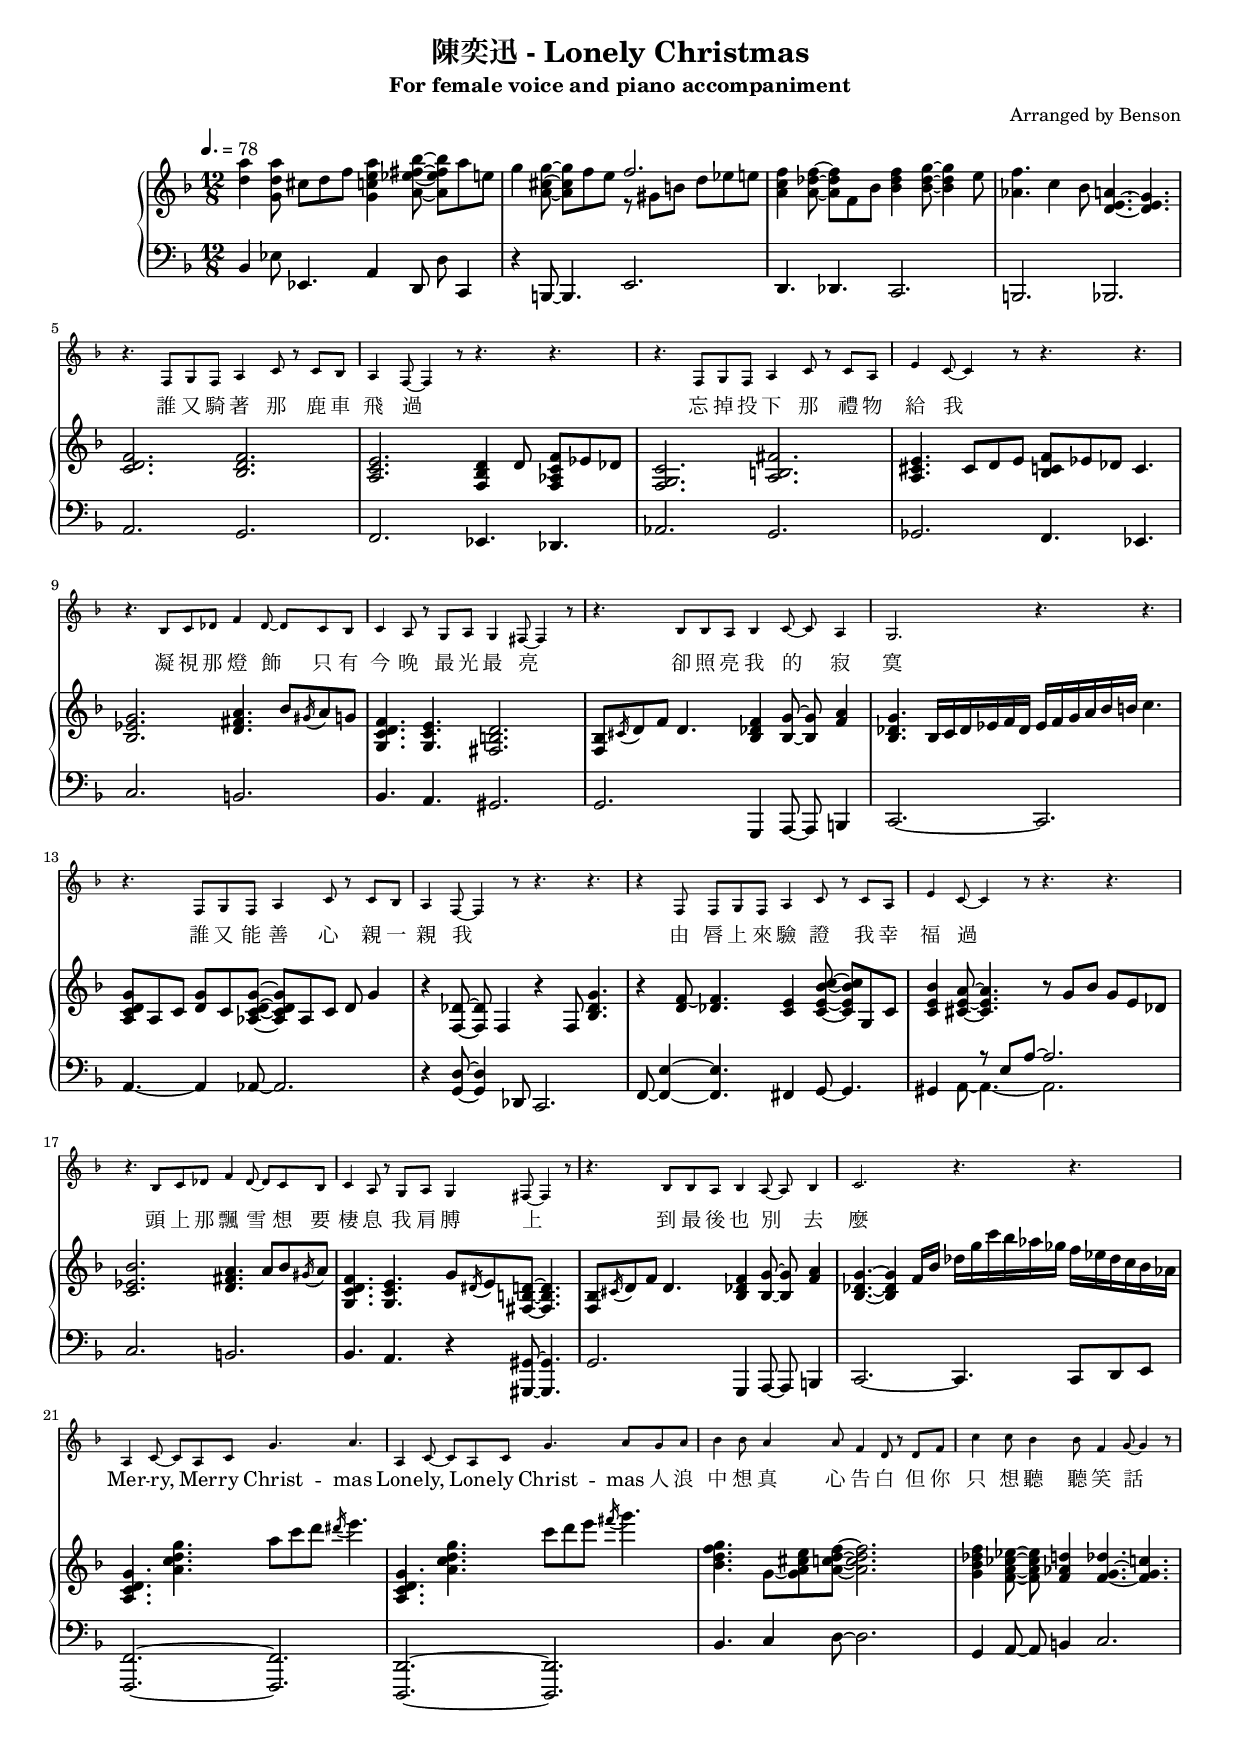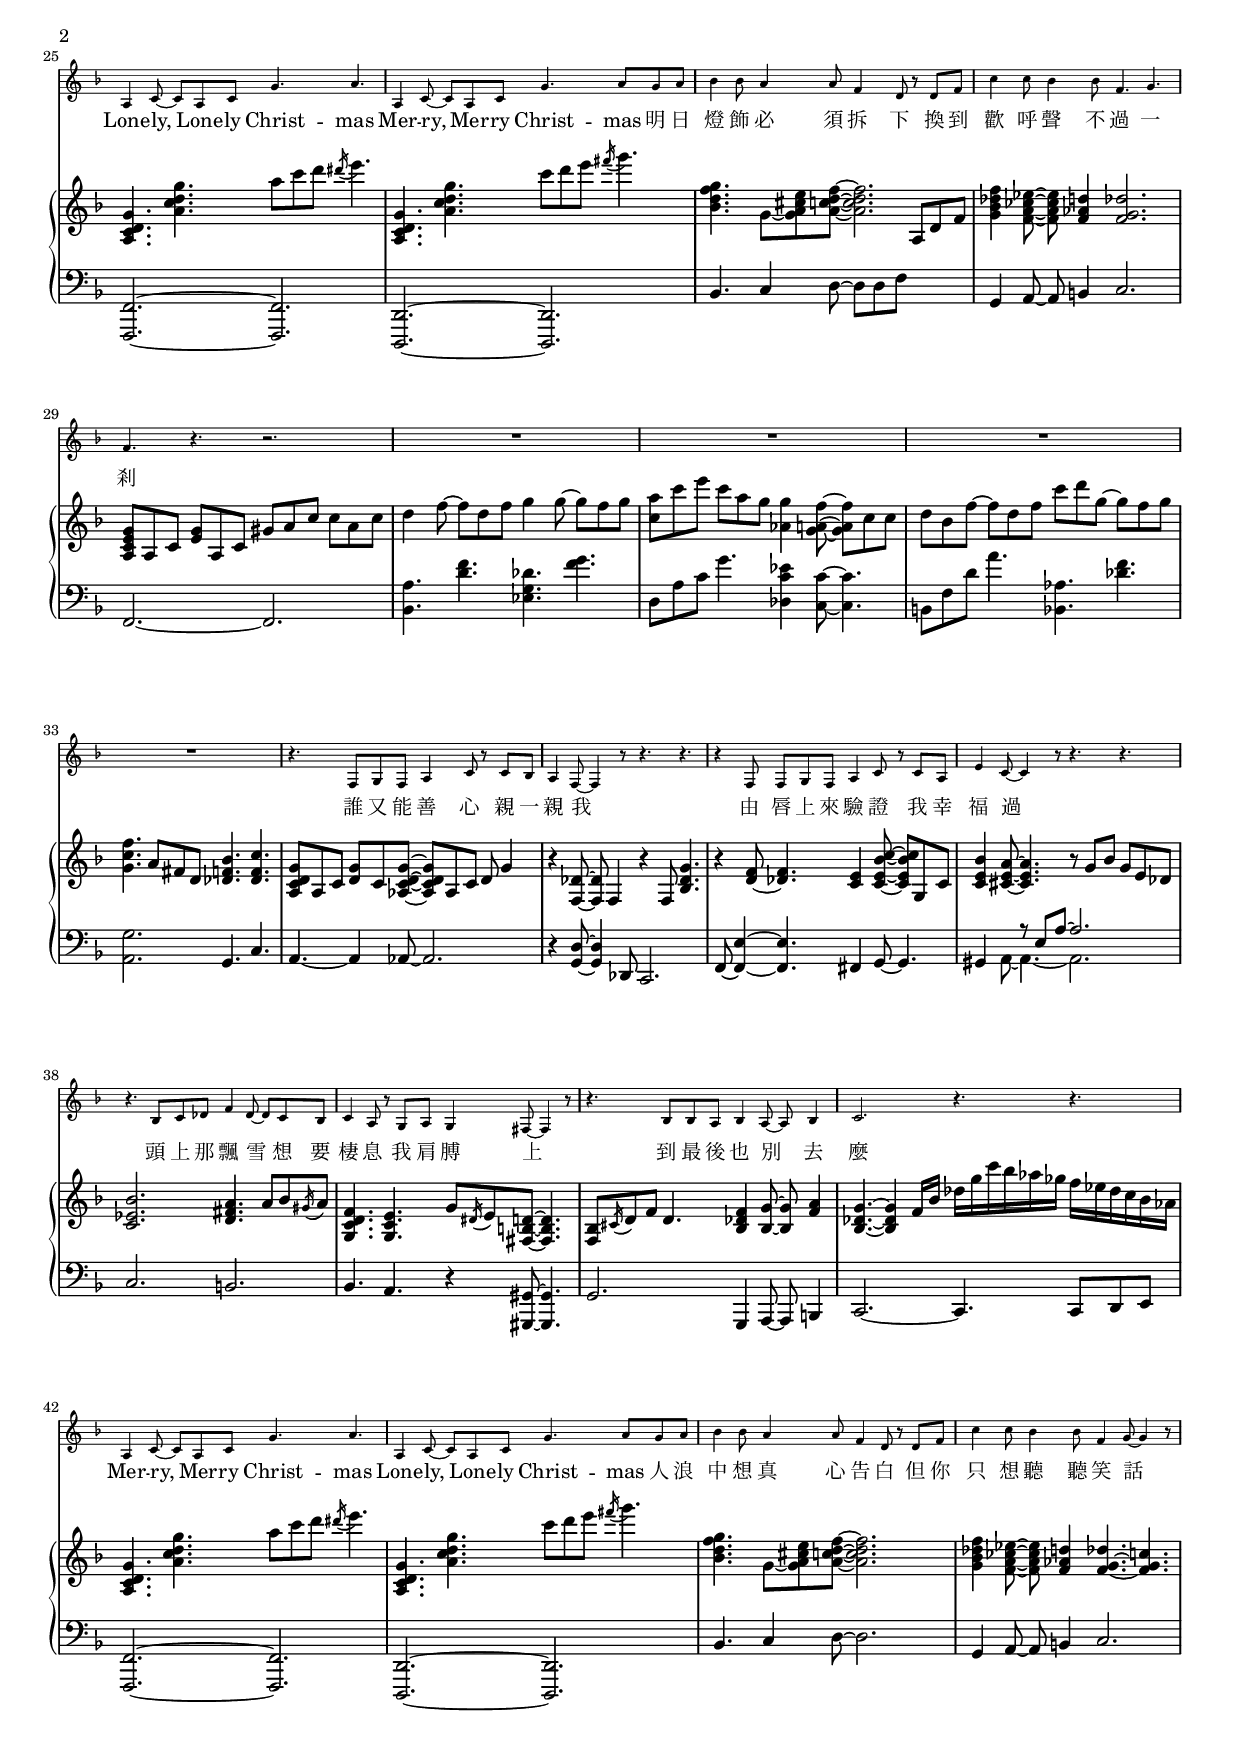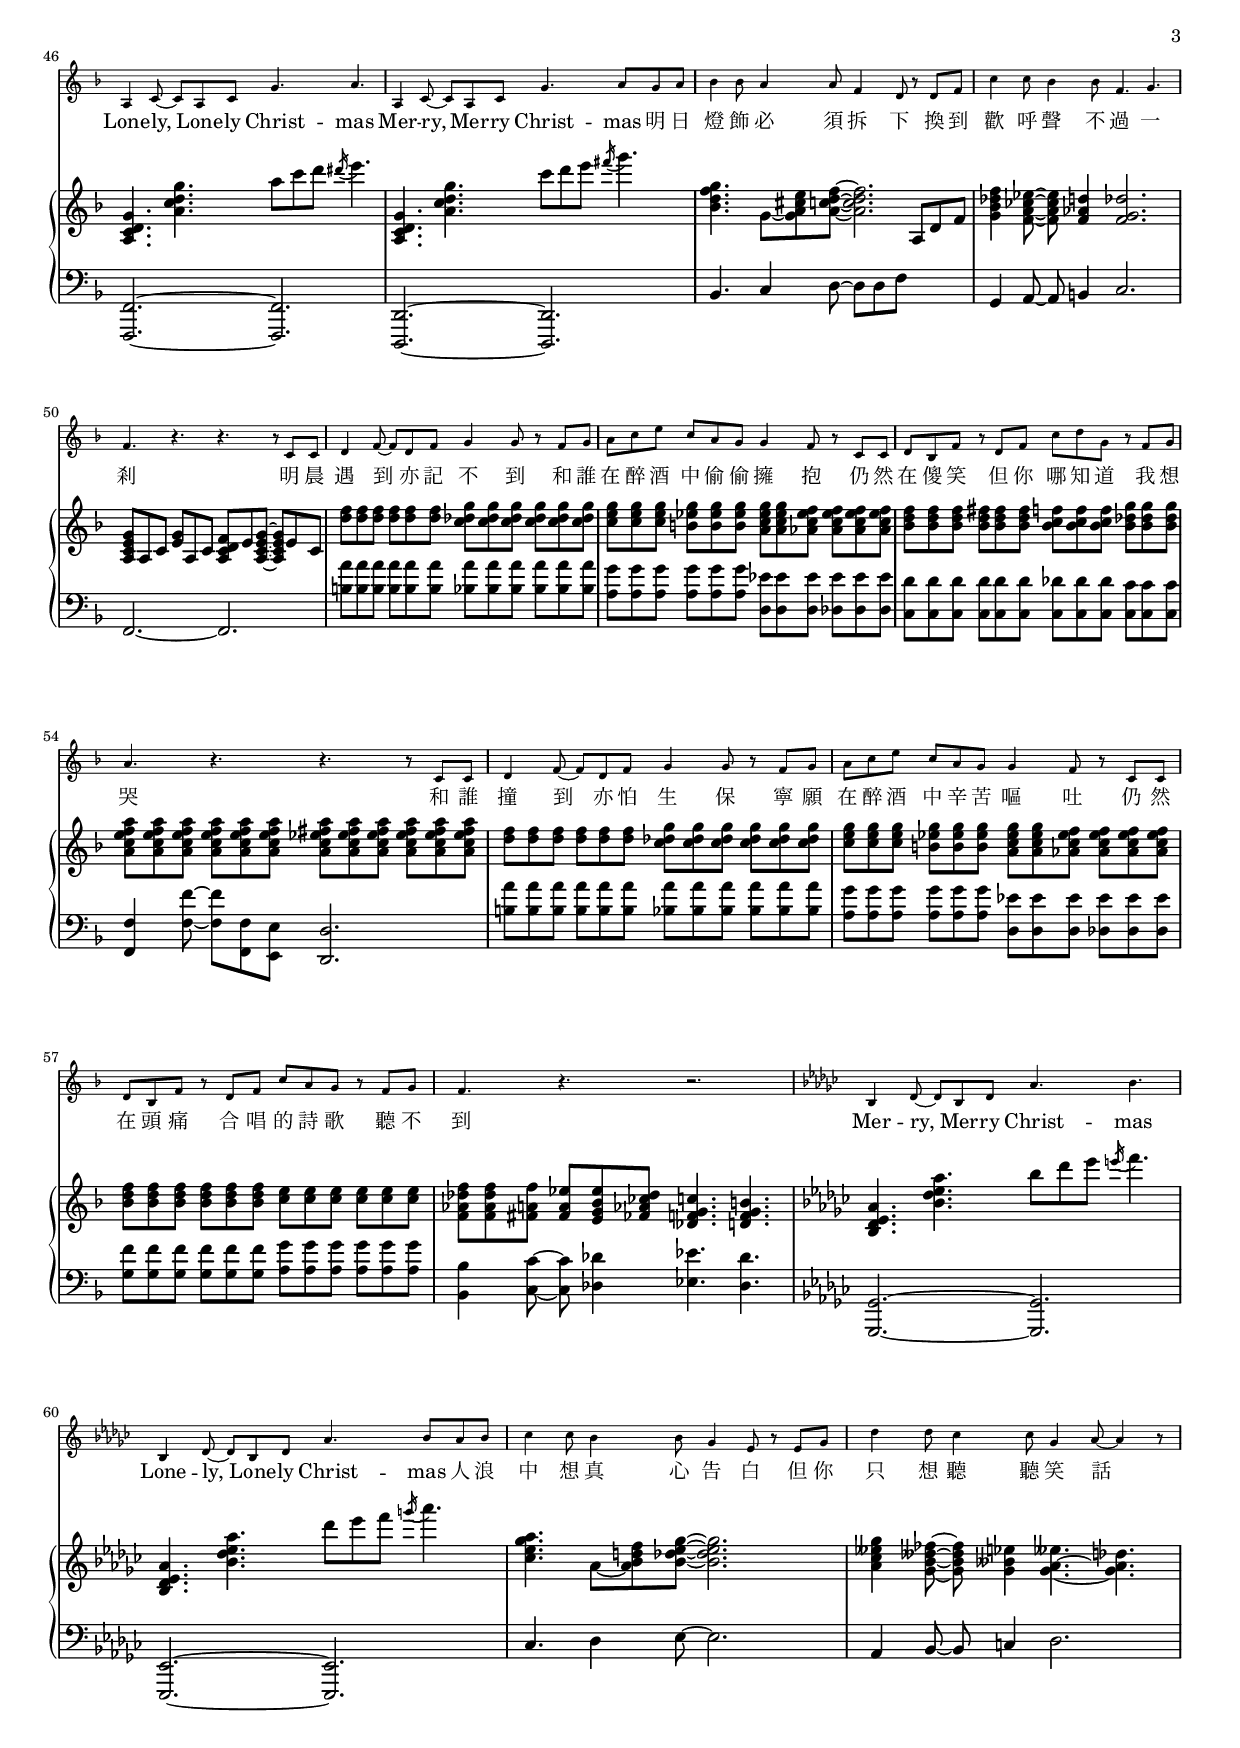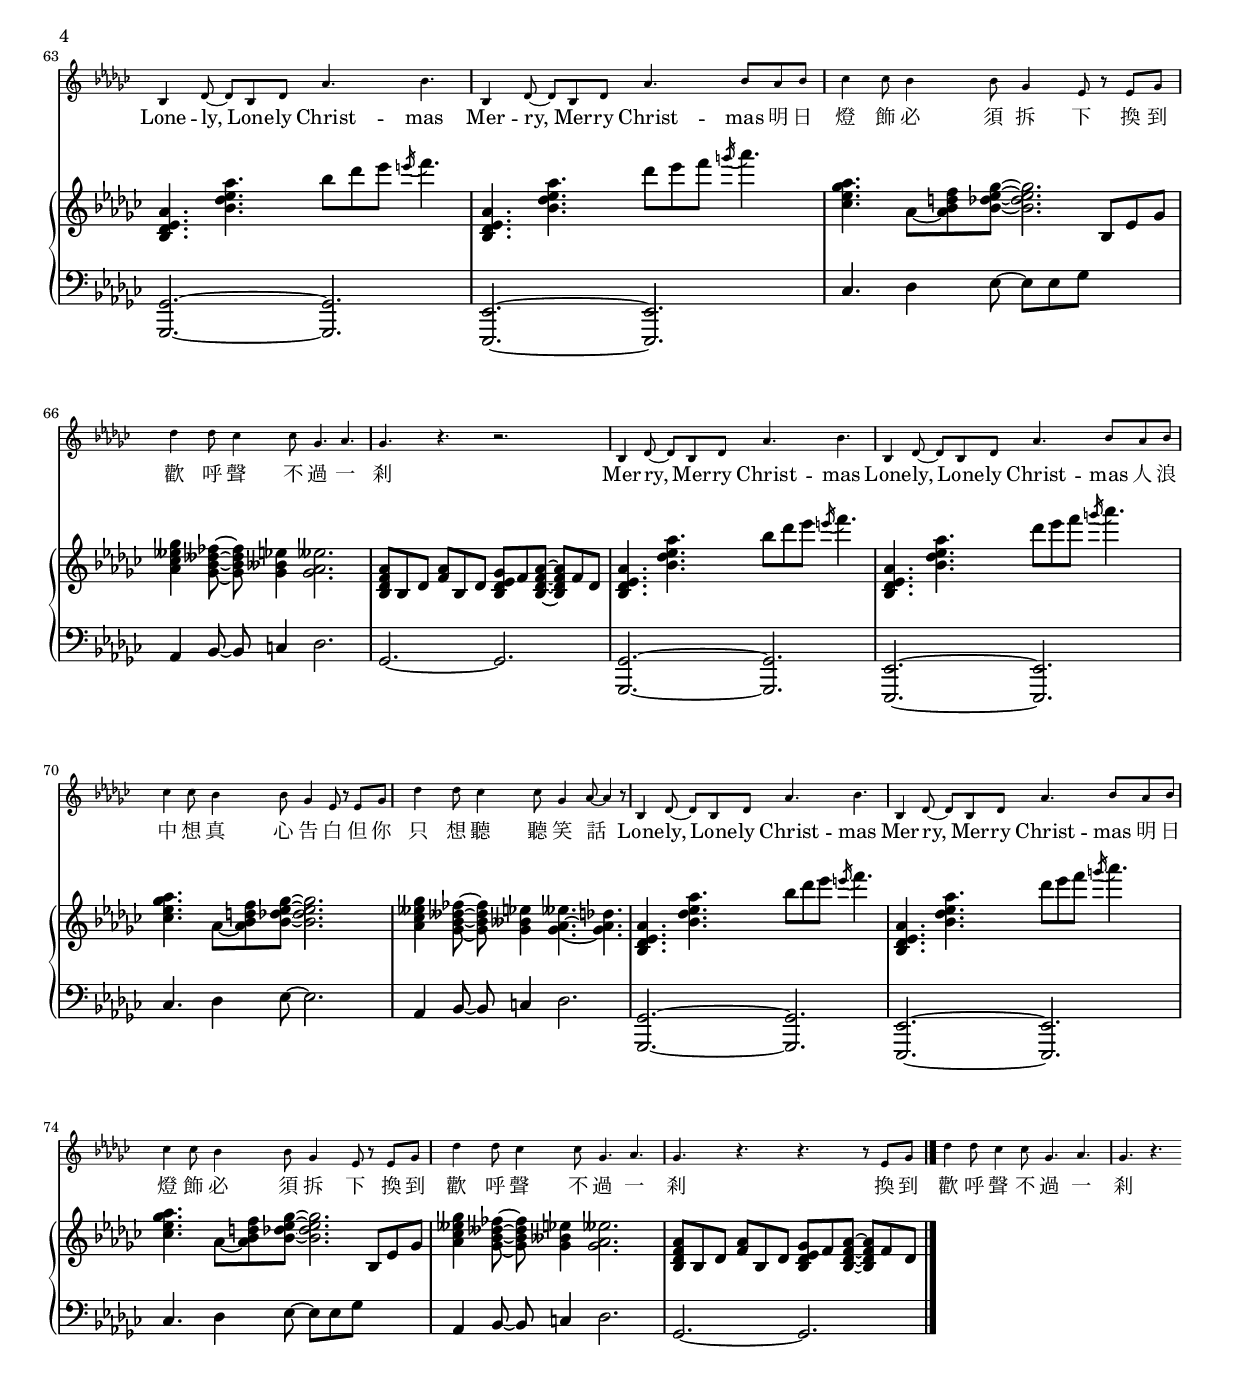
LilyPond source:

\version "2.18.2"
#(set-global-staff-size 16)

%%%%%%%%%%%%%%%%%%%%%%%%%%%%%%%%%%%%%%%%%%%%%%%%%%%%%%%%%%%%%%%%%%%%%%%%%%%%%%%%%%%%%%%%%%
%%  http://lsr.di.unimi.it/LSR/Item?id=445

%LSR by Jay Anderson.
%modyfied by Simon Albrecht on March 2014.
%=> http://lilypond.1069038.n5.nabble.com/LSR-445-error-td160662.html

#(define (octave-up m t)
 (let* ((octave (1- t))
      (new-note (ly:music-deep-copy m))
      (new-pitch (ly:make-pitch
        octave
        (ly:pitch-notename (ly:music-property m 'pitch))
        (ly:pitch-alteration (ly:music-property m 'pitch)))))
  (set! (ly:music-property new-note 'pitch) new-pitch)
  new-note))

#(define (octavize-chord elements t)
 (cond ((null? elements) elements)
     ((eq? (ly:music-property (car elements) 'name) 'NoteEvent)
       (cons (car elements)
             (cons (octave-up (car elements) t)
                   (octavize-chord (cdr elements) t))))
     (else (cons (car elements) (octavize-chord (cdr elements ) t)))))

#(define (octavize music t)
 (if (eq? (ly:music-property music 'name) 'EventChord)
       (ly:music-set-property! music 'elements (octavize-chord
(ly:music-property music 'elements) t)))
 music)

makeOctaves = #(define-music-function (parser location arg mus) (integer? ly:music?)
 (music-map (lambda (x) (octavize x arg)) (event-chord-wrap! mus)))
%%%%%%%%%%%%%%%%%%%%%%%%%%%%%%%%%%%%%%%%%%%%%%%%%%%%%%%%%%%%%%%%%%%%%%%%%%%%%%%%%%%%%%%%%%


\header {
  title = "陳奕迅 - Lonely Christmas"
  subtitle = "For female voice and piano accompaniment"
  arranger = "Arranged by Benson"
}

upper-prelude = \relative c {
  <a''' e'>4 <d, a' e'>8 gis a c <d, g b e>4 <e bes' cis f>8~ q e' b
  d4 <e, gis d'>8~ q c' b << { c2. } \\ { r8 dis, fis a bes b } >>
  <e, g c>4 <e aes c>8~ q c f <f aes c>4 <f aes d>8~ q4 b8
  <ees, c'>4. g4 f8 <a, b e>4.~ <a b d>
}

lower-prelude = \relative c {
  f4 bes8 bes,4. e4 a,8 a' g,4 r4 fis8~ fis4. b2.
  a4. aes4. g2. fis2. f
}

lower-melodya = \relative c {
  e2. d c bes4. aes
  ees'2. d des c4. bes
  g'2. fis f4. e dis2.
  d2. d,4 e8~ e fis4 g2.~ g2.
}

upper-melodya = \relative c' {
  \clef treble
  <g' a c>2. <f a c> <e g b> <c f a>4 a'8 <c, ees g c>8 bes' aes
  <c, d g>2. <e fis cis'> <e gis b>4. gis8 a b <f g c>8 bes aes g4.
  <f bes d>2. <a cis e>4. f'8 \acciaccatura dis16 e8 d <d, g a c>4. <d g b> <cis fis a>2.
  <c f>8 \acciaccatura gis'16 a8 c a4. <f aes c>4 <f d'>8~ q <c' e>4 <f, aes d>4.
  f16 g aes bes c aes bes c d e f fis g4.
}

lower-melodya-dash = \relative c {
  e4.~ e4 ees8~ ees2.
  r4 <d a'>8~ q4 aes8 g2.
  c8~ <c b'>4~ q4. cis4 d8~ d4. dis4 << { s8 r8 b' e~ e2. } \\ { e,8~ e4.~ e2. } >>
  g2. fis f4. e r4 <dis dis,>8~ q4.
  d2. d,4 e8~ e fis4 g2.~ g4. g8 a b
}

upper-melodya-dash = \relative c' {
  <e g a d>8 e g <a d> g <ees g a d>~ q ees g a d4
  r4 <c, aes'>8~ q8 c4 r4 c8 <f aes d>4.
  r4 <a c>8~ <aes c>4. <g b>4 <g b f' g>8~ q8 d8 g <g b f'>4 <gis b e>8~ q4. r8 d' f d b aes
  <g bes f'>2. <a cis e>4. e'8 f \acciaccatura dis16 e8 <d, g a c>4. <d g b> d'8 \acciaccatura ais16 b8 <cis, fis a>8~ q4.
  <c f>8 \acciaccatura gis'16 a8 c a4. <f aes c>4 <f d'>8~ q <c' e>4 <f, aes d>4.~ q4
  c'16 f aes d g f ees des c bes aes g f ees
}

lower-melodyb = \relative c, {
  <c c'>2.~ q
  <a a'>~ q
  f''4. g4 a8~ a2.
  d,4 e8~ e fis4 g2.
  <c,, c'>2.~ q
  <a a'>~ q
  f''4. g4 a8~ a a c \change Staff = "right" e a c
  \change Staff = "left"
  d,,4 e8~ e fis4 g2. c,2.~ c
}

upper-melodyb = \relative c {
  % \clef bass % depending on transpoing interval
  <e' g a d>4.
  % \clef treble % depending on transpoing interval
  <e' g a d>4. e'8 g a \acciaccatura ais16 b4.
  % \clef bass % depending on transpoing interval
  <e,,, g a d>4.
  % \clef treble % depending on transpoing interval
  <e' g a d>4. g'8 a b \acciaccatura cis16 d4.
  <f,, a c d>4. d8~ <d e gis b>8 <e g a c>8~ q2.
  <d f aes c>4 <c e ges bes>8~ q <c ees a>4 <c d aes'>4.~ <c d g>
  % \clef bass % depending on transpoing interval
  <e, g a d>4.
  % \clef treble % depending on transpoing interval
  <e' g a d>4. e'8 g a \acciaccatura ais16 b4.
  % \clef bass % depending on transpoing interval
  <e,,, g a d>4.
  % \clef treble % depending on transpoing interval
  <e' g a d>4. g'8 a b \acciaccatura cis16 d4.
  <f,, a c d>4. d8~ <d e gis b>8 <e g a c>8~ q2.
  <d f aes c>4 <c e ges bes>8~ q <c ees a>4 <c d aes'>2.
  <e, g b d>8 e g <b d> e, g
}

upper-melodyb-end-a = \relative c' {
  <e g a c>8 b' <e, g b d>8~ q b' g
}

upper-episode = \relative c'' {
  dis8 e g g e g
  a4 c8~ c a c
  d4 d8~ d c d
  <e g,> g b g e d
  <d ees,>4 <c d, e>8~ q g g
  a f c'~ c a c
  g' a d,~ d c d
  <c g d>4. e,8 cis a <aes c f>4. <aes c g'> 
}

lower-episode = \relative c {
  <f e'>4. <a' c>
  <bes, d aes'> <c' d>
  a,8 e' g d'4.
  <aes, g' bes>4 <g g'>8~ q4.
  fis8 c' a' e'4.
  <f,, ees'>4. <aes' c>
  <e, d'>2.
  d4.
  g
}

lower-melodyc = \relative c' {
  <fis e'>8 q q q q q
  <f e'>8 q q q q q
  <e d'>8 q q q q q
  <a, bes'>8 q q <aes bes'> q q
  <g a'> q q q q q
  <g aes'> q q <g g'> q q
  <c, c'>4 <c' c'>8~ q <c, c'> <b b'>
  <a a'>2.

  <fis'' e'>8 q q q q q
  <f e'>8 q q q q q
  <e d'>8 q q q q q
  <a, bes'>8 q q <aes bes'> q q
  <d c'> q q q q q
  <e d'> q q q q q
  <f, f'>4 <g g'>8~ q <aes aes'>4
  <bes bes'>4. <aes aes'>
}

upper-melodyc = \relative c''' {
  <a c>8 q q q q q
  <g aes d>8 q q q q q
  <g b d> q q <fis bes d> q q
  <e g bes d> q <ees g bes c> q q q
  <f a c> q q <f a cis> q q
  <f g c> q q <f aes d> q q
  <e g b c e> q q q q q
  <e g bes cis e> q q q q q

  <a c>8 q q q q q
  <g aes d>8 q q q q q
  <g b d> q q <fis bes d> q q
  <e g bes d> q <ees g bes c> q q q
  <f a c> q q q q q
  <g b> q q q q q
  <c, ees aes c> q <cis e c'> <cis e bes'> <b d f bes> <ces ees ges aes>
  <aes c d g>4. <a c d fis>
}

upper-midi = \relative c' {
  \set Staff.pedalSustainStyle = #'bracket
  \key c \major
  \clef treble
  \tempo 4. = 78
  \time 12/8
  \upper-prelude
  \upper-melodya
  \upper-melodya-dash
  \upper-melodyb
  \upper-episode
  \upper-melodya-dash
  \upper-melodyb
  \upper-melodyb-end-a
  \upper-melodyc
  \key des \major
  \transpose c des {
    \upper-melodyb
    \upper-melodyb-end-a
    \upper-melodyb
    \upper-melodyb-end-a
  }
  \bar "|."
}

upper-print = \relative c' {
  \set Staff.pedalSustainStyle = #'bracket
  \key c \major
  \clef treble
  \tempo 4. = 78
  \time 12/8
  \upper-prelude
  \upper-melodya
  \upper-melodya-dash
  \upper-melodyb
  \upper-episode
  \upper-melodya-dash
  \upper-melodyb
  \upper-melodyb-end-a
  \upper-melodyc
  \key des \major
  \transpose c des {
    \upper-melodyb
    \upper-melodyb-end-a
    \upper-melodyb
    \upper-melodyb-end-a
  }
  \bar "|."
}

lower-midi = \relative c {
  \set Staff.pedalSustainStyle = #'bracket
  \key c \major
  \clef bass
  \time 12/8
  \lower-prelude
  \lower-melodya
  \lower-melodya-dash
  \lower-melodyb
  \lower-episode
  \lower-melodya-dash
  \lower-melodyb
  \lower-melodyc
  \key des \major
  \transpose c des { \lower-melodyb }
  \transpose c des { \lower-melodyb }
  \bar "|."
}

lower-print = \relative c {
  \set Staff.pedalSustainStyle = #'bracket
  \key c \major
  \clef bass
  \time 12/8
  \lower-prelude
  \lower-melodya
  \lower-melodya-dash
  \lower-melodyb
  \lower-episode
  \lower-melodya-dash
  \lower-melodyb
  \lower-melodyc
  \key des \major
  \transpose c des { \lower-melodyb }
  \transpose c des { \lower-melodyb }
  \bar "|."
}

dynamics = {
  s1
}

guitarchords = \chordmode {
}

lyricsmain = \lyricmode {
  誰 又 騎 著 那 鹿 車 飛 過
  忘 掉 投 下 那 禮 物 給 我
  凝 視 那 燈 飾 只 有 今 晚 最 光 最 亮
  卻 照 亮 我 的 寂 寞

  誰 又 能 善 心 親 一 親 我
  由 唇 上 來 驗 證 我 幸 福 過
  頭 上 那 飄 雪 想 要 棲 息 我 肩 膊 上
  到 最 後 也 別 去 麼

  Mer -- ry, Mer -- ry Christ -- mas
  Lone -- ly, Lone -- ly Christ -- mas
  人 浪 中 想 真 心 告 白
  但 你 只 想 聽 聽 笑 話
  Lone -- ly, Lone -- ly Christ -- mas
  Mer -- ry, Mer -- ry Christ -- mas
  明 日 燈 飾 必 須 拆 下
  換 到 歡 呼 聲 不 過 一 剎

  誰 又 能 善 心 親 一 親 我
  由 唇 上 來 驗 證 我 幸 福 過
  頭 上 那 飄 雪 想 要 棲 息 我 肩 膊 上
  到 最 後 也 別 去 麼

  Mer -- ry, Mer -- ry Christ -- mas
  Lone -- ly, Lone -- ly Christ -- mas
  人 浪 中 想 真 心 告 白
  但 你 只 想 聽 聽 笑 話
  Lone -- ly, Lone -- ly Christ -- mas
  Mer -- ry, Mer -- ry Christ -- mas
  明 日 燈 飾 必 須 拆 下
  換 到 歡 呼 聲 不 過 一 剎

  明 晨 遇 到 亦 記 不 到 和 誰 在 醉 酒 中 偷 偷 擁 抱
  仍 然 在 傻 笑 但 你 哪 知 道 我 想 哭
  和 誰 撞 到 亦 怕 生 保 寧 願 在 醉 酒 中 辛 苦 嘔 吐
  仍 然 在 頭 痛 合 唱 的 詩 歌 聽 不 到

  Mer -- ry, Mer -- ry Christ -- mas
  Lone -- ly, Lone -- ly Christ -- mas
  人 浪 中 想 真 心 告 白
  但 你 只 想 聽 聽 笑 話
  Lone -- ly, Lone -- ly Christ -- mas
  Mer -- ry, Mer -- ry Christ -- mas
  明 日 燈 飾 必 須 拆 下
  換 到 歡 呼 聲 不 過 一 剎

  Mer -- ry, Mer -- ry Christ -- mas
  Lone -- ly, Lone -- ly Christ -- mas
  人 浪 中 想 真 心 告 白
  但 你 只 想 聽 聽 笑 話
  Lone -- ly, Lone -- ly Christ -- mas
  Mer -- ry, Mer -- ry Christ -- mas
  明 日 燈 飾 必 須 拆 下
  換 到 歡 呼 聲 不 過 一 剎

  換 到 歡 呼 聲 不 過 一 剎
}

melodya = \relative c' {
  r4. c8 d c e4 g8 r g f e4 c8~ c4 r8 r4. r4.
  r4. c8 d c e4 g8 r g e b'4 g8~ g4 r8 r4. r4.
  r4. f8 g aes c4 aes8~ aes g f g4 e8 r d e d4 cis8~ cis4 r8
  r4. f8 f e f4 g8~ g8 e4 d2. r4. r4.
}

melodya-dash = \relative c' {
  r4. c8 d c e4 g8 r g f e4 c8~ c4 r8 r4. r4.
  r4 c8 c d c e4 g8 r g e b'4 g8~ g4 r8 r4. r4.
  r4. f8 g aes c4 aes8~ aes g f g4 e8 r d e d4 cis8~ cis4 r8
  r4. f8 f e f4 e8~ e8 f4 g2. r4. r4.
}

melodyb = \relative c' {
  e4 g8~ g e g d'4. e
  e,4 g8~ g e g d'4. e8 d e
  f4 f8 e4 e8 c4 a8 r
  a c g'4 g8 f4 f8 c4 d8~ d4 r8
  e,4 g8~ g e g d'4. e
  e,4 g8~ g e g d'4. e8 d e
  f4 f8 e4 e8 c4 a8 r
  a c g'4 g8 f4 f8 c4. d c4. r4.
}

melodyc = \relative c'' {
  r4. r8 g g
  a4 c8~ c a c d4 d8 r c d e g b g e d d4 c8 r g g
  a f c' r a c g' a d, r c d e4. r4. r4. r8 g, g
  a4 c8~ c a c d4 d8 r c d e g b g e d d4 c8 r g g
  a f c' r a c g' e d r c d c4. r4. r2.
}

melody-last = \relative c'' {
  r4. r8
  a c g'4 g8 f4 f8 c4. d c4. r4.
}

melody = \relative c' {
  \key c \major
  \clef treble
  \time 12/8
  R1.*4
  \melodya
  \melodya-dash
  \melodyb r2.
  R1.*4
  \melodya-dash
  \melodyb
  \melodyc
  \key des \major
  \transpose c des { \melodyb r2. }
  \transpose c des { \melodyb }
  \transpose c des { \melody-last }
}

melody-transposed = \transpose c f, { \melody }
upper-midi-transposed = \transpose c f, { \upper-midi }
lower-midi-transposed = \transpose c f, { \lower-midi }
upper-print-transposed = \transpose c f, { \upper-print }
lower-print-transposed = \transpose c f, { \lower-print }

\book {
\score {
  <<
    % \new ChordNames {
      % \guitarchords
    % }
    \new Staff = "melodystaff" <<
      \set Staff.midiInstrument = #"electric guitar (clean)"
      \set Staff.instrumentName = #"Voice"
      \set Staff.midiMinimumVolume = #0.9
      \set Staff.midiMaximumVolume = #1
      \new Voice = "melody" {
        \melody-transposed
      }
      \context Lyrics = "lyrics" { \lyricsto "melody" { \lyricsmain } }
    >>
    \new PianoStaff <<
      \set Staff.midiInstrument = #"acoustic grand"
      \set Staff.instrumentName = #"Piano"
      \new Staff = "right" {
        \set Staff.midiMinimumVolume = #0.1
        \set Staff.midiMaximumVolume = #0.4
        \upper-midi-transposed
      }
      \new Staff = "left" {
        \set Staff.midiMinimumVolume = #0.1
        \set Staff.midiMaximumVolume = #0.4
        \lower-midi-transposed
      }
    >>
  >>
  \midi {
    \context {
      \ChordNameVoice \remove Note_performer
    }
  }
}
}
\book {
\score {
  <<
    \new ChordNames {
      \set chordChanges = ##t
      % \guitarchords
    }
    \new Staff = "melodystaff" \with {
      fontSize = #-3
      \override StaffSymbol.staff-space = #(magstep -3)
      \override StaffSymbol.thickness = #(magstep -3)
    }
    <<
      \set Staff.midiInstrument = #"choir aahs"
      \set Staff.instrumentName = #"Voice"
      \new Voice = "melody" {
        \melody-transposed
      }
      \context Lyrics = "lyrics" { \lyricsto "melody" { \lyricsmain } }
    >>
    \new PianoStaff <<
      \set Staff.midiInstrument = #"acoustic grand"
      \set Staff.instrumentName = #"Piano"
      \new Staff = "right" { \upper-print-transposed }
      \new Dynamics = "Dynamics_pf" \dynamics
      \new Staff = "left" { \lower-print-transposed }
    >>
  >>
  \layout {
    \context {
      % add the RemoveEmptyStaffContext that erases rest-only staves
      \Staff \RemoveEmptyStaves
    }
    \context {
      % add the RemoveEmptyStaffContext that erases rest-only staves
      \Dynamics \RemoveEmptyStaves
    }
    \context {
      \Score
      % Remove all-rest staves also in the first system
      \override VerticalAxisGroup.remove-first = ##t
      % If only one non-empty staff in a system exists, still print the starting bar
      \override SystemStartBar.collapse-height = #1
    }
    \context {
      \ChordNames
      \override ChordName #'font-size = #-3
    }
  }
}
}
